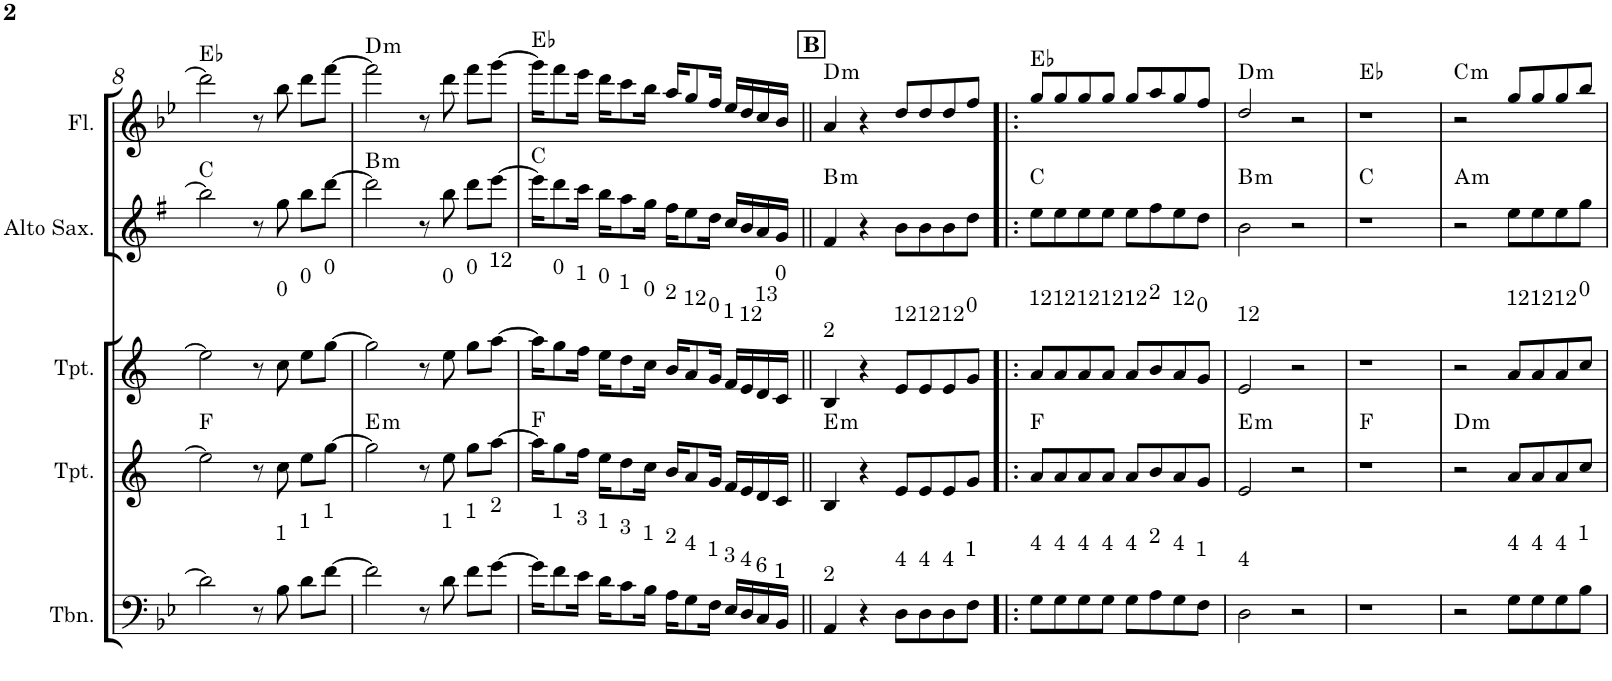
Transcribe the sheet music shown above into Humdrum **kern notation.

**kern	**kern	**harte	**kern	**kern	**harte	**kern	**harte
*part5	*part4	*part4	*part3	*part2	*part2	*part1	*part1
*staff5	*staff4	*	*staff3	*staff2	*	*staff1	*
*I"C clavF	*I"Bb	*	*I"Bb - Pirata	*I"Eb	*	*I"C clavG	*
!!LO:PB:g=z
*clefF4	*clefG2	*	*clefG2	*clefG2	*	*clefG2	*
*	*Trd1c2	*	*Trd1c2	*Trd5c9	*	*	*
*k[b-e-]	*k[]	*	*k[]	*k[f#]	*	*k[b-e-]	*
*B-:	*	*	*	*G:	*	*B-:	*
*M4/4	*M4/4	*	*M4/4	*M4/4	*	*M4/4	*
=8	=8	=8	=8	=8	=8	=8	=8
2d\]	2ee\]	F:maj	2ee\]	2bb\]	C:maj	2ddd\]	Eb:maj
8r	8r	.	8r	8r	.	8r	.
!	!	!	!LO:TX:a:t=0	!	!	!	!
!LO:TX:a:t=1	!	!	!	!	!	!	!
8B-\	8cc\	.	8cc\	8gg\	.	8bb-\	.
!	!	!	!LO:TX:a:t=0	!	!	!	!
!LO:TX:a:t=1	!	!	!	!	!	!	!
8d\L	8ee\L	.	8ee\L	8bb\L	.	8ddd\L	.
!	!	!	!LO:TX:a:t=0	!	!	!	!
!LO:TX:a:t=1	!	!	!	!	!	!	!
[>8f\J	[>8gg\J	.	[>8gg\J	[>8ddd\J	.	[>8fff\J	.
=9	=9	=9	=9	=9	=9	=9	=9
!	!	!LO:H:kt=m	!	!	!LO:H:kt=m	!	!LO:H:kt=m
2f\]	2gg\]	E:min	2gg\]	2ddd\]	B:min	2fff\]	D:min
8r	8r	.	8r	8r	.	8r	.
!	!	!	!LO:TX:a:t=0	!	!	!	!
!LO:TX:a:t=1	!	!	!	!	!	!	!
8d\	8ee\	.	8ee\	8bb\	.	8ddd\	.
!	!	!	!LO:TX:a:t=0	!	!	!	!
!LO:TX:a:t=1	!	!	!	!	!	!	!
8f\L	8gg\L	.	8gg\L	8ddd\L	.	8fff\L	.
!	!	!	!LO:TX:a:t=12	!	!	!	!
!LO:TX:a:t=2	!	!	!	!	!	!	!
[>8g\J	[>8aa\J	.	[>8aa\J	[>8eee\J	.	[>8ggg\J	.
=10	=10	=10	=10	=10	=10	=10	=10
16g\KL]	16aa\KL]	F:maj	16aa\KL]	16eee\KL]	C:maj	16ggg\KL]	Eb:maj
!	!	!	!LO:TX:a:t=0	!	!	!	!
!LO:TX:a:t=1	!	!	!	!	!	!	!
8f\	8gg\	.	8gg\	8ddd\	.	8fff\	.
!	!	!	!LO:TX:a:t=1	!	!	!	!
!LO:TX:a:t=3	!	!	!	!	!	!	!
16e-\Jk	16ff\Jk	.	16ff\Jk	16ccc\Jk	.	16eee-\Jk	.
!	!	!	!LO:TX:a:t=0	!	!	!	!
!LO:TX:a:t=1	!	!	!	!	!	!	!
16d\KL	16ee\KL	.	16ee\KL	16bb\KL	.	16ddd\KL	.
!	!	!	!LO:TX:a:t=1	!	!	!	!
!LO:TX:a:t=3	!	!	!	!	!	!	!
8c\	8dd\	.	8dd\	8aa\	.	8ccc\	.
!	!	!	!LO:TX:a:t=0	!	!	!	!
!LO:TX:a:t=1	!	!	!	!	!	!	!
16B-\Jk	16cc\Jk	.	16cc\Jk	16gg\Jk	.	16bb-\Jk	.
!	!	!	!LO:TX:a:t=2	!	!	!	!
!LO:TX:a:t=2	!	!	!	!	!	!	!
16A\KL	16b/KL	.	16b/KL	16ff#\KL	.	16aa/KL	.
!	!	!	!LO:TX:a:t=12	!	!	!	!
!LO:TX:a:t=4	!	!	!	!	!	!	!
8G\	8a/	.	8a/	8ee\	.	8gg/	.
!	!	!	!LO:TX:a:t=0	!	!	!	!
!LO:TX:a:t=1	!	!	!	!	!	!	!
16F\Jk	16g/Jk	.	16g/Jk	16dd\Jk	.	16ff/Jk	.
!	!	!	!LO:TX:a:t=1	!	!	!	!
!LO:TX:a:t=3	!	!	!	!	!	!	!
16E-/LL	16f/LL	.	16f/LL	16cc/LL	.	16ee-/LL	.
!	!	!	!LO:TX:a:t=12	!	!	!	!
!LO:TX:a:t=4	!	!	!	!	!	!	!
16D/	16e/	.	16e/	16b/	.	16dd/	.
!	!	!	!LO:TX:a:t=13	!	!	!	!
!LO:TX:a:t=6	!	!	!	!	!	!	!
16C/	16d/	.	16d/	16a/	.	16cc/	.
!	!	!	!LO:TX:a:t=0	!	!	!	!
!LO:TX:a:t=1	!	!	!	!	!	!	!
16BB-/JJ	16c/JJ	.	16c/JJ	16g/JJ	.	16b-/JJ	.
!!LO:REH:place=s1:a:B:cj:t=B
=11||	=11||	=11||	=11||	=11||	=11||	=11||	=11||
!	!	!	!LO:TX:a:t=2	!	!	!	!
!LO:TX:a:t=2	!	!LO:H:kt=m	!	!	!LO:H:kt=m	!	!LO:H:kt=m
4AA/	4B/	E:min	4B/	4f#/	B:min	4a/	D:min
4r	4r	.	4r	4r	.	4r	.
!	!	!	!LO:TX:a:t=12	!	!	!	!
!LO:TX:a:t=4	!	!	!	!	!	!	!
8D\L	8e/L	.	8e/L	8b\L	.	8dd/L	.
!	!	!	!LO:TX:a:t=12	!	!	!	!
!LO:TX:a:t=4	!	!	!	!	!	!	!
8D\	8e/	.	8e/	8b\	.	8dd/	.
!	!	!	!LO:TX:a:t=12	!	!	!	!
!LO:TX:a:t=4	!	!	!	!	!	!	!
8D\	8e/	.	8e/	8b\	.	8dd/	.
!	!	!	!LO:TX:a:t=0	!	!	!	!
!LO:TX:a:t=1	!	!	!	!	!	!	!
8F\J	8g/J	.	8g/J	8dd\J	.	8ff/J	.
=12!|:	=12!|:	=12!|:	=12!|:	=12!|:	=12!|:	=12!|:	=12!|:
!	!	!	!LO:TX:a:t=12	!	!	!	!
!LO:TX:a:t=4	!	!	!	!	!	!	!
8G\L	8a/L	F:maj	8a/L	8ee\L	C:maj	8gg/L	Eb:maj
!	!	!	!LO:TX:a:t=12	!	!	!	!
!LO:TX:a:t=4	!	!	!	!	!	!	!
8G\	8a/	.	8a/	8ee\	.	8gg/	.
!	!	!	!LO:TX:a:t=12	!	!	!	!
!LO:TX:a:t=4	!	!	!	!	!	!	!
8G\	8a/	.	8a/	8ee\	.	8gg/	.
!	!	!	!LO:TX:a:t=12	!	!	!	!
!LO:TX:a:t=4	!	!	!	!	!	!	!
8G\J	8a/J	.	8a/J	8ee\J	.	8gg/J	.
!	!	!	!LO:TX:a:t=12	!	!	!	!
!LO:TX:a:t=4	!	!	!	!	!	!	!
8G\L	8a/L	.	8a/L	8ee\L	.	8gg/L	.
!	!	!	!LO:TX:a:t=2	!	!	!	!
!LO:TX:a:t=2	!	!	!	!	!	!	!
8A\	8b/	.	8b/	8ff#\	.	8aa/	.
!	!	!	!LO:TX:a:t=12	!	!	!	!
!LO:TX:a:t=4	!	!	!	!	!	!	!
8G\	8a/	.	8a/	8ee\	.	8gg/	.
!	!	!	!LO:TX:a:t=0	!	!	!	!
!LO:TX:a:t=1	!	!	!	!	!	!	!
8F\J	8g/J	.	8g/J	8dd\J	.	8ff/J	.
=13	=13	=13	=13	=13	=13	=13	=13
!	!	!	!LO:TX:a:t=12	!	!	!	!
!LO:TX:a:t=4	!	!LO:H:kt=m	!	!	!LO:H:kt=m	!	!LO:H:kt=m
2D\	2e/	E:min	2e/	2b\	B:min	2dd/	D:min
2r	2r	.	2r	2r	.	2r	.
=14	=14	=14	=14	=14	=14	=14	=14
1r	1r	F:maj	1r	1r	C:maj	1r	Eb:maj
=15	=15	=15	=15	=15	=15	=15	=15
!	!	!LO:H:kt=m	!	!	!LO:H:kt=m	!	!LO:H:kt=m
2r	2r	D:min	2r	2r	A:min	2r	C:min
!	!	!	!LO:TX:a:t=12	!	!	!	!
!LO:TX:a:t=4	!	!	!	!	!	!	!
8G\L	8a/L	.	8a/L	8ee\L	.	8gg/L	.
!	!	!	!LO:TX:a:t=12	!	!	!	!
!LO:TX:a:t=4	!	!	!	!	!	!	!
8G\	8a/	.	8a/	8ee\	.	8gg/	.
!	!	!	!LO:TX:a:t=12	!	!	!	!
!LO:TX:a:t=4	!	!	!	!	!	!	!
8G\	8a/	.	8a/	8ee\	.	8gg/	.
!	!	!	!LO:TX:a:t=0	!	!	!	!
!LO:TX:a:t=1	!	!	!	!	!	!	!
8B-\J	8cc/J	.	8cc/J	8gg\J	.	8bb-/J	.
=	=	=	=	=	=	=	=
*-	*-	*-	*-	*-	*-	*-	*-
